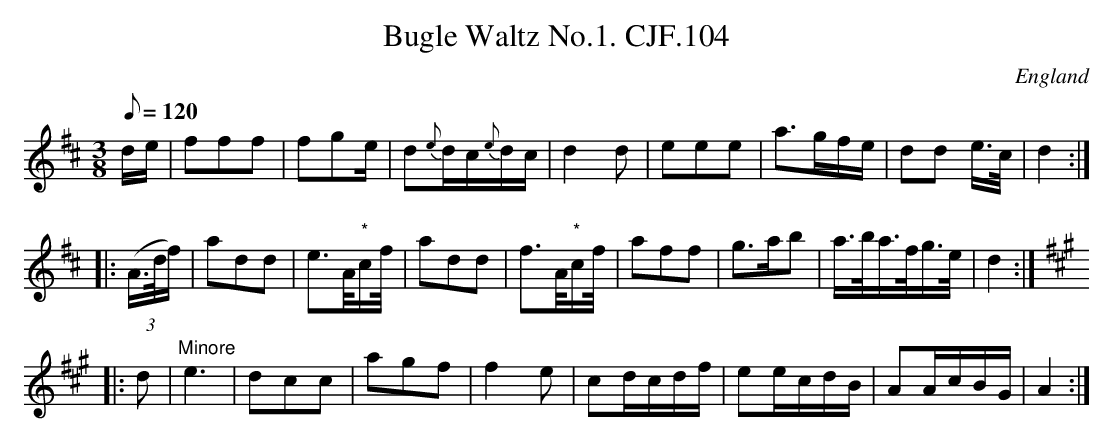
X:1
T:Bugle Waltz No.1. CJF.104
O:England
M:3/8
L:1/16
Q:1/8=120
K:D major
de|f2f2f2|f2g2e|d2{e}dc{e}dc|d4d2|e2e2e2|a3gfe|d2d2 e>c|d4:|!
|:((3A>df)|a2d2d2|e3A/"*"cf/|a2d2d2|f3A/"*"cf/|\
a2f2f2|g3ab2|a>ba>fg>e|d4:|!
K:A
|:d2|"Minore"e6|d2c2c2|a2g2f2|f4e2|c2dcdf|e2ecdB|A2AcBG|A4:|
